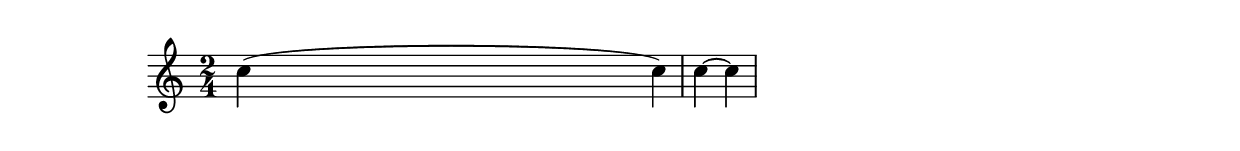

\version "2.10.0"

\header { texidoc = "@cindex Slur Minimum Length
By setting the minimum length of a slur, notes are more separated. " 
}

\score{
	\relative c''{
		\time 2/4
		\override Slur  #'minimum-length = #40
		c(c)
		c~c\break
		}
}

